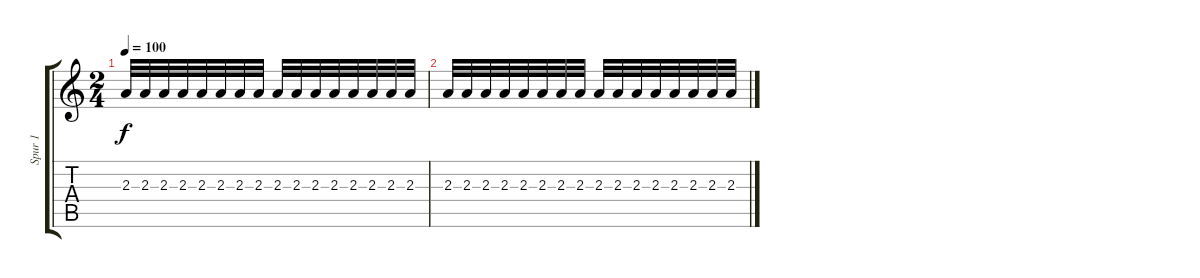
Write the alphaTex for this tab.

\track ("Spur 1" "Spur 1") {instrument electricguitarclean}
\staff {score tabs}
\tuning (E4 B3 G3 D3 A2 E2) {hide}
\ts (2 4)
\tempo 100
\clef g2
\ks c
2.3.32{dy f} 2.3.32 2.3.32 2.3.32 2.3.32 2.3.32 2.3.32 2.3.32 2.3.32 2.3.32 2.3.32 2.3.32 2.3.32 2.3.32 2.3.32 2.3.32 |
2.3.32 2.3.32 2.3.32 2.3.32 2.3.32 2.3.32 2.3.32 2.3.32 2.3.32 2.3.32 2.3.32 2.3.32 2.3.32 2.3.32 2.3.32 2.3.32
